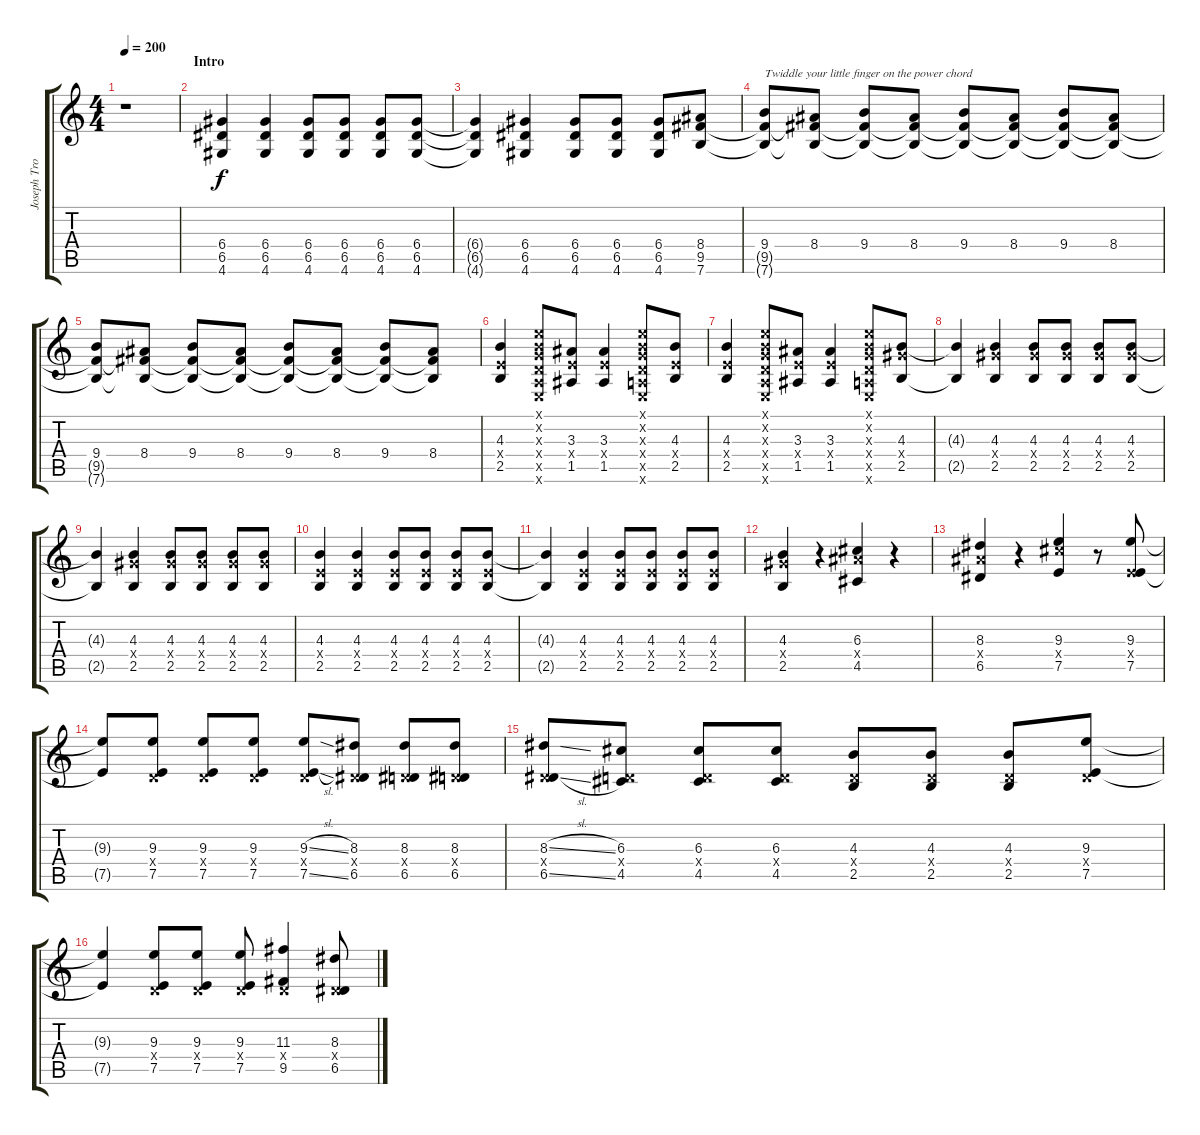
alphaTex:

\track ("Joseph Trohman (Lead Guitar)" "Joseph Tro") {instrument distortionguitar}
\staff {score tabs}
\tuning (E4 B3 G3 D3 A2 E2) {hide}
\ts (4 4)
\tempo 200
\clef g2
\ks c
r.1{dy f instrument distortionguitar} |
\section ("" "Intro")
(6.4 6.5 4.6).4 (6.4 6.5 4.6).4 (6.4 6.5 4.6).8 (6.4 6.5 4.6).8 (6.4 6.5 4.6).8 (6.4 6.5 4.6).8 |
(6.4{t} 6.5{t} 4.6{t}).4 (6.4 6.5 4.6).4 (6.4 6.5 4.6).8 (6.4 6.5 4.6).8 (6.4 6.5 4.6).8 (8.4 9.5 7.6).8 |
(9.4 9.5{t} 7.6{t}).8{txt "Twiddle your little finger on the power chord"} (8.4 9.5{t} 7.6{t}).8 (9.4 9.5{t} 7.6{t}).8 (8.4 9.5{t} 7.6{t}).8 (9.4 9.5{t} 7.6{t}).8 (8.4 9.5{t} 7.6{t}).8 (9.4 9.5{t} 7.6{t}).8 (8.4 9.5{t} 7.6{t}).8 |
(9.4 9.5{t} 7.6{t}).8 (8.4 9.5{t} 7.6{t}).8 (9.4 9.5{t} 7.6{t}).8 (8.4 9.5{t} 7.6{t}).8 (9.4 9.5{t} 7.6{t}).8 (8.4 9.5{t} 7.6{t}).8 (9.4 9.5{t} 7.6{t}).8 (8.4 9.5{t} 7.6{t}).8 |
(4.3 2.4{x} 2.5).4 (0.1{x} 0.2{x} 0.3{x} 0.4{x} 0.5{x} 0.6{x}).8 (3.3 2.4{x} 1.5).8 (3.3 2.4{x} 1.5).4 (0.1{x} 0.2{x} 0.3{x} 0.4{x} 0.5{x} 0.6{x}).8 (4.3 2.4{x} 2.5).8 |
(4.3 2.4{x} 2.5).4 (0.1{x} 0.2{x} 0.3{x} 0.4{x} 0.5{x} 0.6{x}).8 (3.3 2.4{x} 1.5).8 (3.3 2.4{x} 1.5).4 (0.1{x} 0.2{x} 0.3{x} 0.4{x} 0.5{x} 0.6{x}).8 (4.3 6.4{x} 2.5).8 |
(4.3{t} 2.5{t}).4 (4.3 6.4{x} 2.5).4 (4.3 6.4{x} 2.5).8 (4.3 6.4{x} 2.5).8 (4.3 6.4{x} 2.5).8 (4.3 6.4{x} 2.5).8 |
(4.3{t} 2.5{t}).4 (4.3 6.4{x} 2.5).4 (4.3 6.4{x} 2.5).8 (4.3 6.4{x} 2.5).8 (4.3 6.4{x} 2.5).8 (4.3 6.4{x} 2.5).8 |
(4.3 2.4{x} 2.5).4 (4.3 2.4{x} 2.5).4 (4.3 2.4{x} 2.5).8 (4.3 2.4{x} 2.5).8 (4.3 2.4{x} 2.5).8 (4.3 2.4{x} 2.5).8 |
(4.3{t} 2.5{t}).4 (4.3 2.4{x} 2.5).4 (4.3 2.4{x} 2.5).8 (4.3 2.4{x} 2.5).8 (4.3 2.4{x} 2.5).8 (4.3 2.4{x} 2.5).8 |
(4.3 6.4{x} 2.5).4 r.4 (6.3 8.4{x} 4.5).4 r.4 |
(8.3 8.4{x} 6.5).4 r.4 (9.3 11.4{x} 7.5).4 r.8 (9.3 2.4{x} 7.5).8 |
(9.3{t} 7.5{t}).8 (9.3 0.4{x} 7.5).8 (9.3 0.4{x} 7.5).8 (9.3 0.4{x} 7.5).8 (9.3{sl} 0.4{x} 7.5{sl}).8 (8.3 0.4{x} 6.5).8 (8.3 0.4{x} 6.5).8 (8.3 0.4{x} 6.5).8 |
(8.3{sl} 0.4{x} 6.5{sl}).8 (6.3 0.4{x} 4.5).8 (6.3 0.4{x} 4.5).8 (6.3 0.4{x} 4.5).8 (4.3 0.4{x} 2.5).8 (4.3 0.4{x} 2.5).8 (4.3 0.4{x} 2.5).8 (9.3 0.4{x} 7.5).8 |
(9.3{t} 7.5{t}).4 (9.3 0.4{x} 7.5).8 (9.3 0.4{x} 7.5).8 (9.3 0.4{x} 7.5).8 (11.3 0.4{x} 9.5).4 (8.3 0.4{x} 6.5).8
